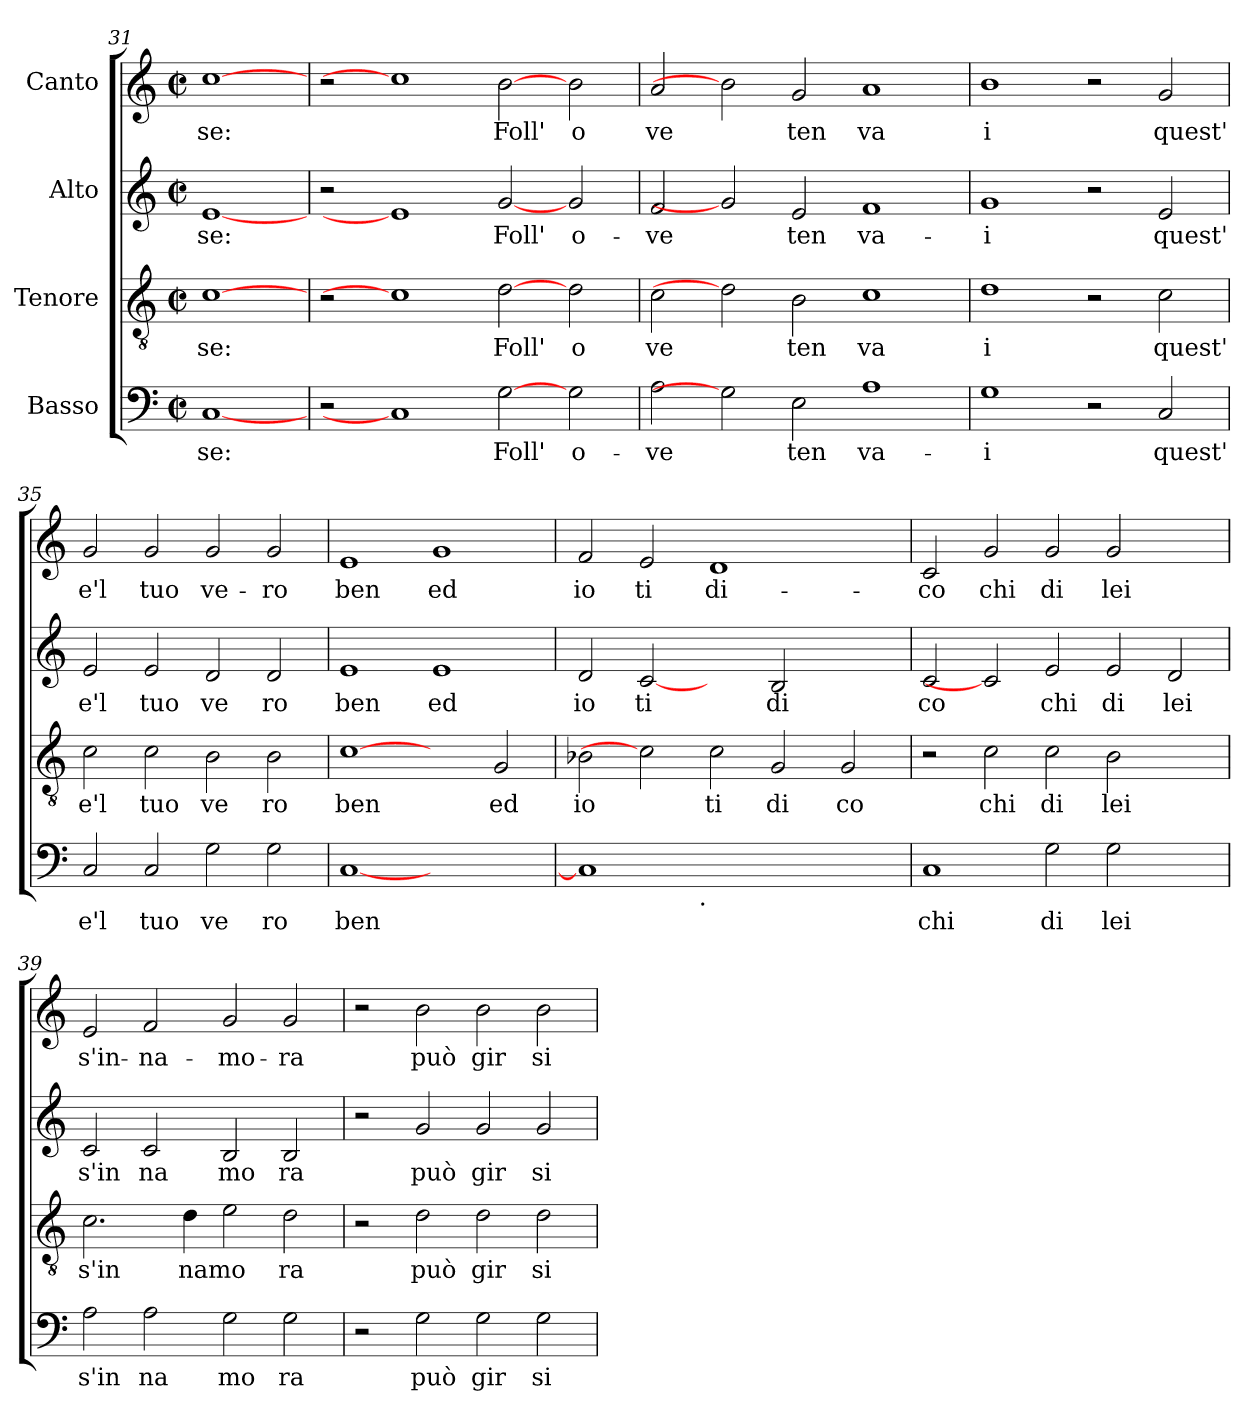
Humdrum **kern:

**kern	**text	**kern	**text	**kern	**text	**kern	**text
*part4	*part4	*part3	*part3	*part2	*part2	*part1	*part1
*staff4	*staff4	*staff3	*staff3	*staff2	*staff2	*staff1	*staff1
*I"Basso	*	*I"Tenore	*	*I"Alto	*	*I"Canto	*
*clefF4	*	*clefGv2	*	*clefG2	*	*clefG2	*
*k[]	*	*k[]	*	*k[]	*	*k[]	*
*C:	*	*C:	*	*C:	*	*C:	*
*M2/2	*	*M2/2	*	*M2/2	*	*M2/2	*
*met(c|)	*	*met(c|)	*	*met(c|)	*	*met(c|)	*
=31	=31	=31	=31	=31	=31	=31	=31
!	!LO:LY:b:cj	!	!LO:LY:b:cj	!	!LO:LY:b:cj	!	!LO:LY:b:cj
[1C	-se:	[1c	se:	[1e	-se:	[1cc	se:
=32	=32	=32	=32	=32	=32	=32	=32
2r	.	2r	.	2r	.	2r	.
1C]	.	1c]	.	1e]	.	1cc]	.
!	!LO:LY:b:cj	!	!LO:LY:b:cj	!	!LO:LY:b:cj	!	!LO:LY:b:cj
[2G	Foll'	[2d	Foll'	[2g	Foll'	[2b	Foll'
!	!LO:LY:b:cj	!	!LO:LY:b:cj	!	!LO:LY:b:cj	!	!LO:LY:b:cj
2G\	o-	2d\	o	2g/	o-	2b\	o
=33	=33	=33	=33	=33	=33	=33	=33
!	!LO:LY:b:cj	!	!LO:LY:b:cj	!	!LO:LY:b:cj	!	!LO:LY:b:cj
2A\	-ve	2c\	ve	2f/	-ve	2a/	ve
2G]	.	2d]	.	2g]	.	2b]	.
!	!LO:LY:b:cj	!	!LO:LY:b:cj	!	!LO:LY:b:cj	!	!LO:LY:b:cj
2E\	ten	2B\	ten	2e/	ten	2g/	ten
!	!LO:LY:b:cj	!	!LO:LY:b:cj	!	!LO:LY:b:cj	!	!LO:LY:b:cj
1A	va-	1c	va	1f	va-	1a	va
=34	=34	=34	=34	=34	=34	=34	=34
!	!LO:LY:b:cj	!	!LO:LY:b:cj	!	!LO:LY:b:cj	!	!LO:LY:b:cj
1G	-i	1d	i	1g	-i	1b	i
2r	.	2r	.	2r	.	2r	.
!	!LO:LY:b:cj	!	!LO:LY:b:cj	!	!LO:LY:b:cj	!	!LO:LY:b:cj
2C/	quest'	2c\	quest'	2e/	quest'	2g/	quest'
!!LO:PB:g=z
=35	=35	=35	=35	=35	=35	=35	=35
!	!LO:LY:b:cj	!	!LO:LY:b:cj	!	!LO:LY:b:cj	!	!LO:LY:b:cj
2C/	e'l	2c\	e'l	2e/	e'l	2g/	e'l
!	!LO:LY:b:cj	!	!LO:LY:b:cj	!	!LO:LY:b:cj	!	!LO:LY:b:cj
2C/	tuo	2c\	tuo	2e/	tuo	2g/	tuo
!	!LO:LY:b:cj	!	!LO:LY:b:cj	!	!LO:LY:b:cj	!	!LO:LY:b:cj
2G\	ve	2B\	ve	2d/	ve	2g/	ve-
!	!LO:LY:b:cj	!	!LO:LY:b:cj	!	!LO:LY:b:cj	!	!LO:LY:b:cj
2G\	ro	2B\	ro	2d/	ro	2g/	-ro
=36	=36	=36	=36	=36	=36	=36	=36
!	!LO:LY:b:cj	!	!LO:LY:b:cj	!	!LO:LY:b:cj	!	!LO:LY:b:cj
[1C	ben	[1c	ben	1e	ben	1e	ben
!	!	!	!	!	!LO:LY:b:cj	!	!LO:LY:b:cj
1ryy	.	2ryy	.	1e	ed	1g	ed
!	!	!	!LO:LY:b:cj	!	!	!	!
.	.	2G/	ed	.	.	.	.
=37	=37	=37	=37	=37	=37	=37	=37
!	!	!	!LO:LY:b:cj	!	!LO:LY:b:cj	!	!LO:LY:b:cj
*^	*	*	*	*	*	*	*
1C]	2ryy	.	2B-X\	io	2d/	io	2f/	io
!	!	!	!	!	!	!LO:LY:b:cj	!	!LO:LY:b:cj
.	4...ryy	.	2c]	.	[2c	ti	2e/	ti
!	!LO:TX:b:t=.	!	!	!	!	!	!	!
.	1ryy	.	.	.	.	.	.	.
!	!	!	!	!LO:LY:b:cj	!	!	!	!LO:LY:b:cj
1.ryy	.	.	2c\	ti	2ryy	.	1d	di-
!	!	!	!	!LO:LY:b:cj	!	!LO:LY:b:cj	!	!
.	.	.	2G/	di	2B/	di	.	.
.	2ryy	.	.	.	.	.	.	.
!	!	!	!	!LO:LY:b:cj	!	!	!	!
.	.	.	2G/	co	2ryy	.	2ryy	.
.	32ryy	.	.	.	.	.	.	.
=38	=38	=38	=38	=38	=38	=38	=38	=38
!	!	!LO:LY:b:cj	!	!	!	!LO:LY:b:cj	!	!LO:LY:b:cj
*v	*v	*	*	*	*	*	*	*
1C	chi	2r	.	2c/	co	2c/	-co
!	!	!	!LO:LY:b:cj	!	!	!	!LO:LY:b:cj
.	.	2c\	chi	2c]	.	2g/	chi
!	!LO:LY:b:cj	!	!LO:LY:b:cj	!	!LO:LY:b:cj	!	!LO:LY:b:cj
2G\	di	2c\	di	2e/	chi	2g/	di
!	!LO:LY:b:cj	!	!LO:LY:b:cj	!	!LO:LY:b:cj	!	!LO:LY:b:cj
2G\	lei	2B\	lei	2e/	di	2g/	lei
!	!	!	!	!	!LO:LY:b:cj	!	!
2ryy	.	2ryy	.	2d/	lei	2ryy	.
=39	=39	=39	=39	=39	=39	=39	=39
!	!LO:LY:b:cj	!	!LO:LY:b:cj	!	!LO:LY:b:cj	!	!LO:LY:b:cj
2A\	s'in	2.c\	s'in	2c/	s'in	2e/	s'in-
!	!LO:LY:b:cj	!	!	!	!LO:LY:b:cj	!	!LO:LY:b:cj
2A\	na	.	.	2c/	na	2f/	-na-
!	!	!	!LO:LY:b:cj	!	!	!	!
.	.	4d\	namo	.	.	.	.
!	!LO:LY:b:cj	!	!LO:LY:b:cj	!	!LO:LY:b:cj	!	!LO:LY:b:cj
2G\	mo	2e\	.	2B/	mo	2g/	-mo-
!	!LO:LY:b:cj	!	!LO:LY:b:cj	!	!LO:LY:b:cj	!	!LO:LY:b:cj
2G\	ra	2d\	ra	2B/	ra	2g/	-ra
=40	=40	=40	=40	=40	=40	=40	=40
2r	.	2r	.	2r	.	2r	.
!	!LO:LY:b:cj	!	!LO:LY:b:cj	!	!LO:LY:b:cj	!	!LO:LY:b:cj
2G\	può	2d\	può	2g/	può	2b\	può
!	!LO:LY:b:cj	!	!LO:LY:b:cj	!	!LO:LY:b:cj	!	!LO:LY:b:cj
2G\	gir	2d\	gir	2g/	gir	2b\	gir
!	!LO:LY:b:cj	!	!LO:LY:b:cj	!	!LO:LY:b:cj	!	!LO:LY:b:cj
2G\	si	2d\	si	2g/	si	2b\	si-
=	=	=	=	=	=	=	=
*-	*-	*-	*-	*-	*-	*-	*-
